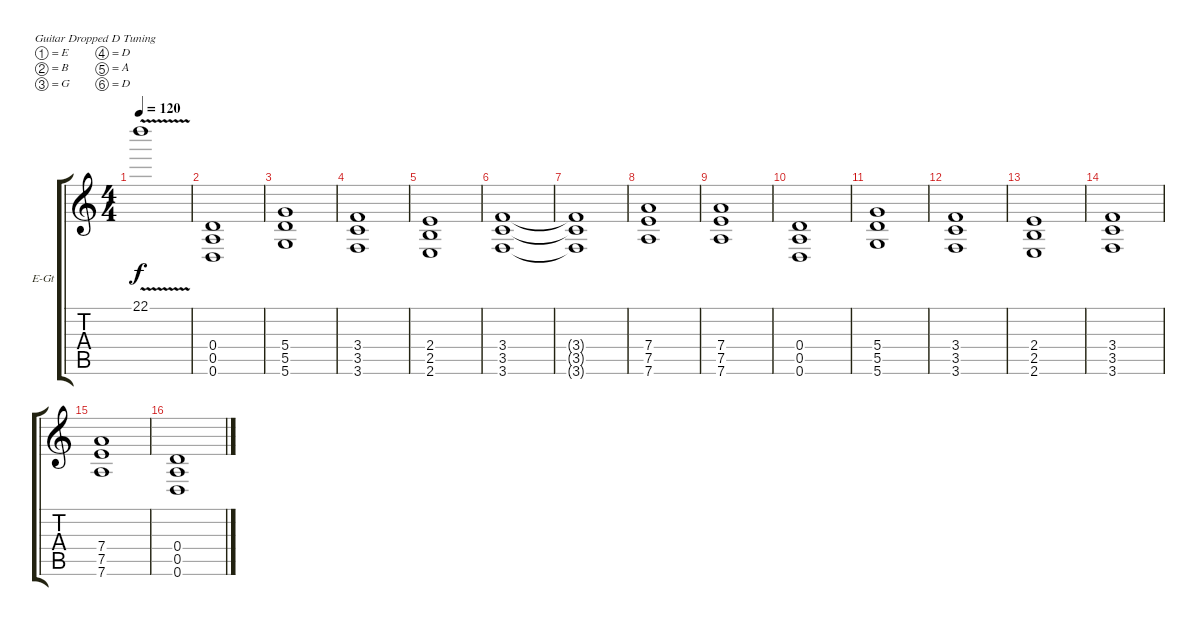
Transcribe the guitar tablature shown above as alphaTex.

\bracketExtendMode groupsimilarinstruments
\firstSystemTrackNameOrientation horizontal
\otherSystemsTrackNameOrientation horizontal
\track ("Overdriven-guitar (Richard)" "E-Gt") {instrument overdrivenguitar}
\staff {score tabs}
\tuning (E4 B3 G3 D3 A2 D2)
\ts (4 4)
\tempo 120
\clef g2
\ks c
22.1{v t}.1{dy f} |
(0.4 0.5 0.6).1 |
(5.4 5.5 5.6).1 |
(3.4 3.5 3.6).1 |
(2.4 2.5 2.6).1 |
(3.4 3.5 3.6).1 |
(3.4{t} 3.5{t} 3.6{t}).1 |
(7.4 7.5 7.6).1 |
(7.4 7.5 7.6).1 |
(0.4 0.5 0.6).1 |
(5.4 5.5 5.6).1 |
(3.4 3.5 3.6).1 |
(2.4 2.5 2.6).1 |
(3.4 3.5 3.6).1 |
(7.4 7.5 7.6).1 |
(0.4 0.5 0.6).1
